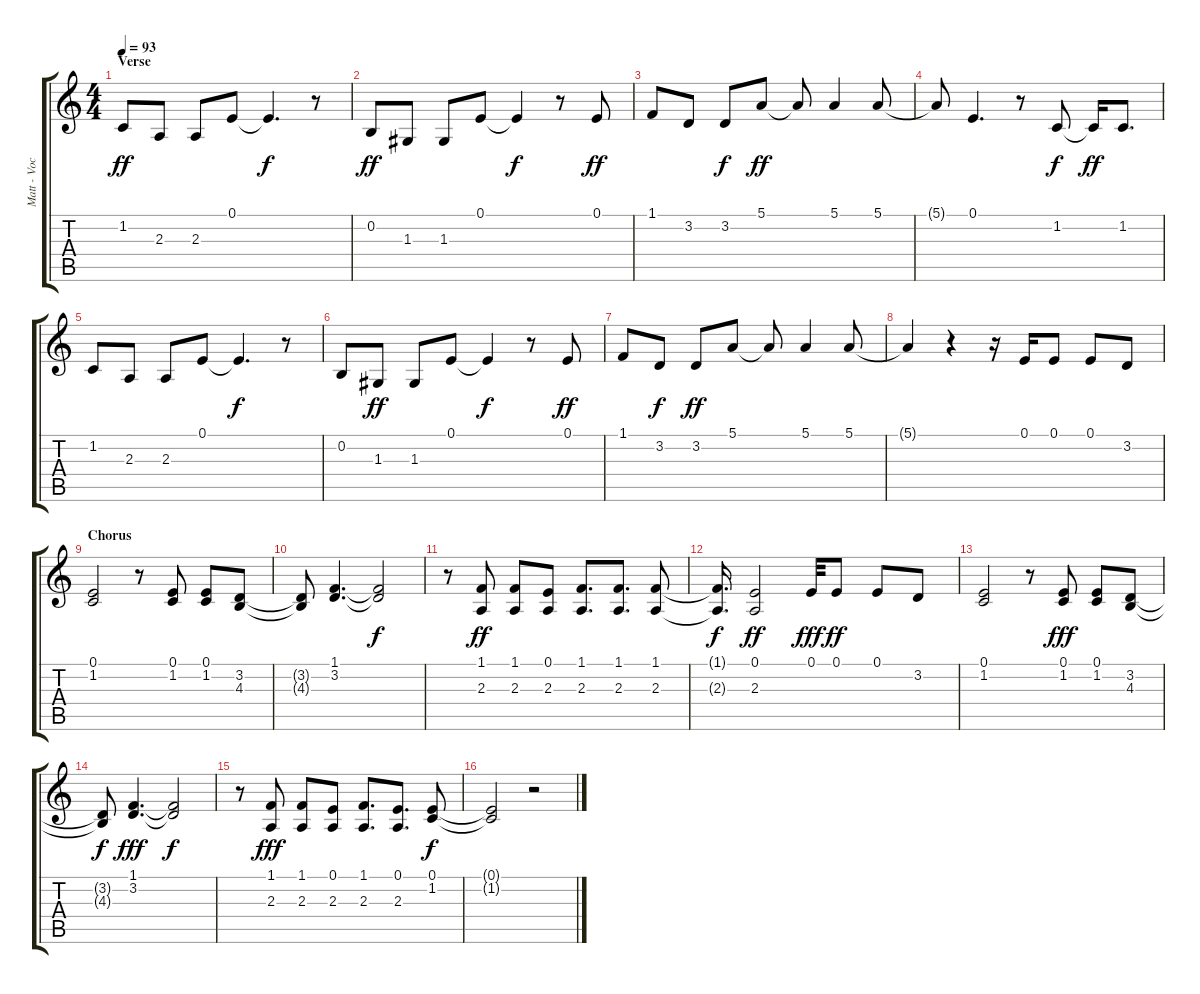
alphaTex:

\track ("Matt - Vocals" "Matt - Voc") {instrument clarinet}
\staff {score tabs}
\tuning (E4 B3 G3 D3 A2 E2) {hide}
\ts (4 4)
\section ("" "Verse")
\tempo 93
\clef g2
\ks c
1.2.8{lyrics (0 "") lyrics (1 "") lyrics (2 "") lyrics (3 "") lyrics (4 "") dy ff} 2.3.8{lyrics (0 "") lyrics (1 "") lyrics (2 "") lyrics (3 "") lyrics (4 "")} 2.3.8{lyrics (0 "") lyrics (1 "") lyrics (2 "") lyrics (3 "") lyrics (4 "")} 0.1.8{lyrics (0 "") lyrics (1 "") lyrics (2 "") lyrics (3 "") lyrics (4 "")} 0.1{t}.4{d lyrics (0 "") lyrics (1 "") lyrics (2 "") lyrics (3 "") lyrics (4 "") dy f} r.8 |
0.2.8{dy ff} 1.3.8 1.3.8 0.1.8 0.1{t}.4{dy f} r.8 0.1.8{dy ff} |
1.1.8 3.2.8 3.2.8{dy f} 5.1.8{dy ff} 5.1{t}.8 5.1.4 5.1.8 |
5.1{t}.8 0.1.4{d} r.8 1.2.8{dy f} 1.2{t}.16{dy ff} 1.2.8{d} |
1.2.8 2.3.8 2.3.8 0.1.8 0.1{t}.4{d dy f} r.8 |
0.2.8 1.3.8{dy ff} 1.3.8 0.1.8 0.1{t}.4{dy f} r.8 0.1.8{dy ff} |
1.1.8 3.2.8{dy f} 3.2.8{dy ff} 5.1.8 5.1{t}.8 5.1.4 5.1.8 |
5.1{t}.4 r.4 r.16 0.1.16 0.1.8 0.1.8 3.2.8 |
\section ("" "Chorus")
(0.1 1.2).2 r.8 (0.1 1.2).8 (0.1 1.2).8 (3.2 4.3).8 |
(3.2{t} 4.3{t}).8 (1.1 3.2).4{d} (1.1{t} 3.2{t}).2{dy f} |
r.8 (1.1 2.3).8{dy ff} (1.1 2.3).8 (0.1 2.3).8 (1.1 2.3).8{d} (1.1 2.3).8{d} (1.1 2.3).8 |
(1.1{t} 2.3{t}).16{d dy f} (0.1 2.3).2{dy ff} 0.1.32{dy fff} 0.1.8{dy ff} 0.1.8 3.2.8 |
(0.1 1.2).2 r.8 (0.1 1.2).8{dy fff} (0.1 1.2).8 (3.2 4.3).8 |
(3.2{t} 4.3{t}).8{dy f} (1.1 3.2).4{d dy fff} (1.1{t} 3.2{t}).2{dy f} |
r.8 (1.1 2.3).8{dy fff} (1.1 2.3).8 (0.1 2.3).8 (1.1 2.3).8{d} (0.1 2.3).8{d} (0.1 1.2).8{dy f} |
(0.1{t} 1.2{t}).2 r.2
